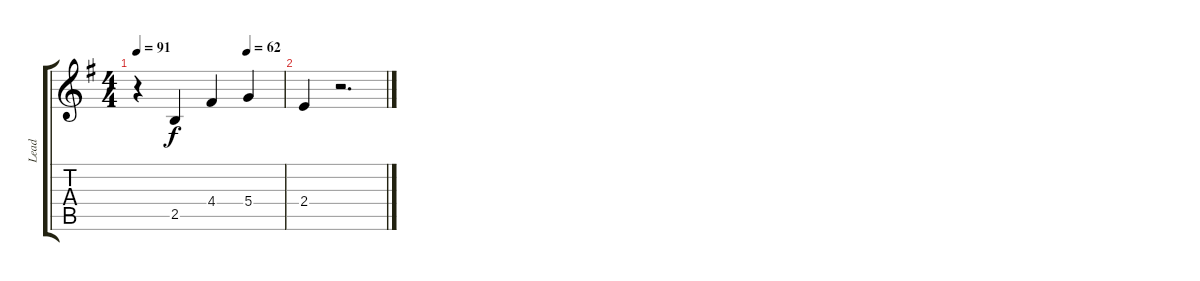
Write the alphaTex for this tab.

\track ("Lead" "Lead") {instrument distortionguitar}
\staff {score tabs}
\tuning (E4 B3 G3 D3 A2 E2) {hide}
\ts (4 4)
\tempo 91
\tempo (62 0.75)
\clef g2
\ks eminor
r.4{dy f} 2.5.4{volume 6 instrument electricguitarclean} 4.4.4 5.4.4 |
2.4.4 r.2{d}
